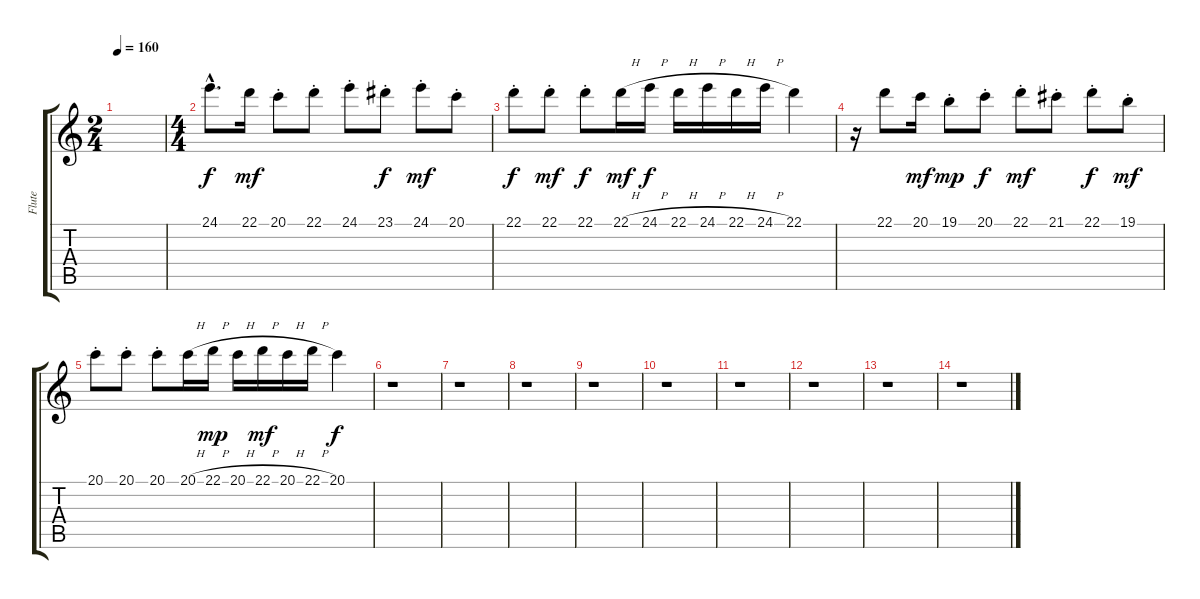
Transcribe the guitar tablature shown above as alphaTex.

\track ("Flute" "Flute") {instrument flute}
\staff {score tabs}
\tuning (E4 B3 G3 D3 A2 E2) {hide}
\ts (2 4)
\tempo 160
\clef g2
\ks c
|
\ts (4 4)
24.1{hac}.8{d} 22.1.16{dy mf} 20.1{st}.8 22.1{st}.8 24.1{st}.8 23.1{st}.8{dy f} 24.1{st}.8{dy mf} 20.1{st}.8 |
22.1{st}.8{dy f} 22.1{st}.8{dy mf} 22.1{st}.8{dy f} 22.1{h}.16{dy mf} 24.1{h}.16{dy f} 22.1{h}.16 24.1{h}.16 22.1{h}.16 24.1{h}.16 22.1.4 |
r.16 22.1.8 20.1.16{dy mf} 19.1{st}.8{dy mp} 20.1{st}.8{dy f} 22.1{st}.8{dy mf} 21.1{st}.8 22.1{st}.8{dy f} 19.1{st}.8{dy mf} |
20.1{st}.8 20.1{st}.8 20.1{st}.8 20.1{h}.16 22.1{h}.16{dy mp} 20.1{h}.16 22.1{h}.16{dy mf} 20.1{h}.16 22.1{h}.16 20.1.4{dy f} |
r.1 |
r.1 |
r.1 |
r.1 |
r.1 |
r.1 |
r.1 |
r.1 |
r.1
